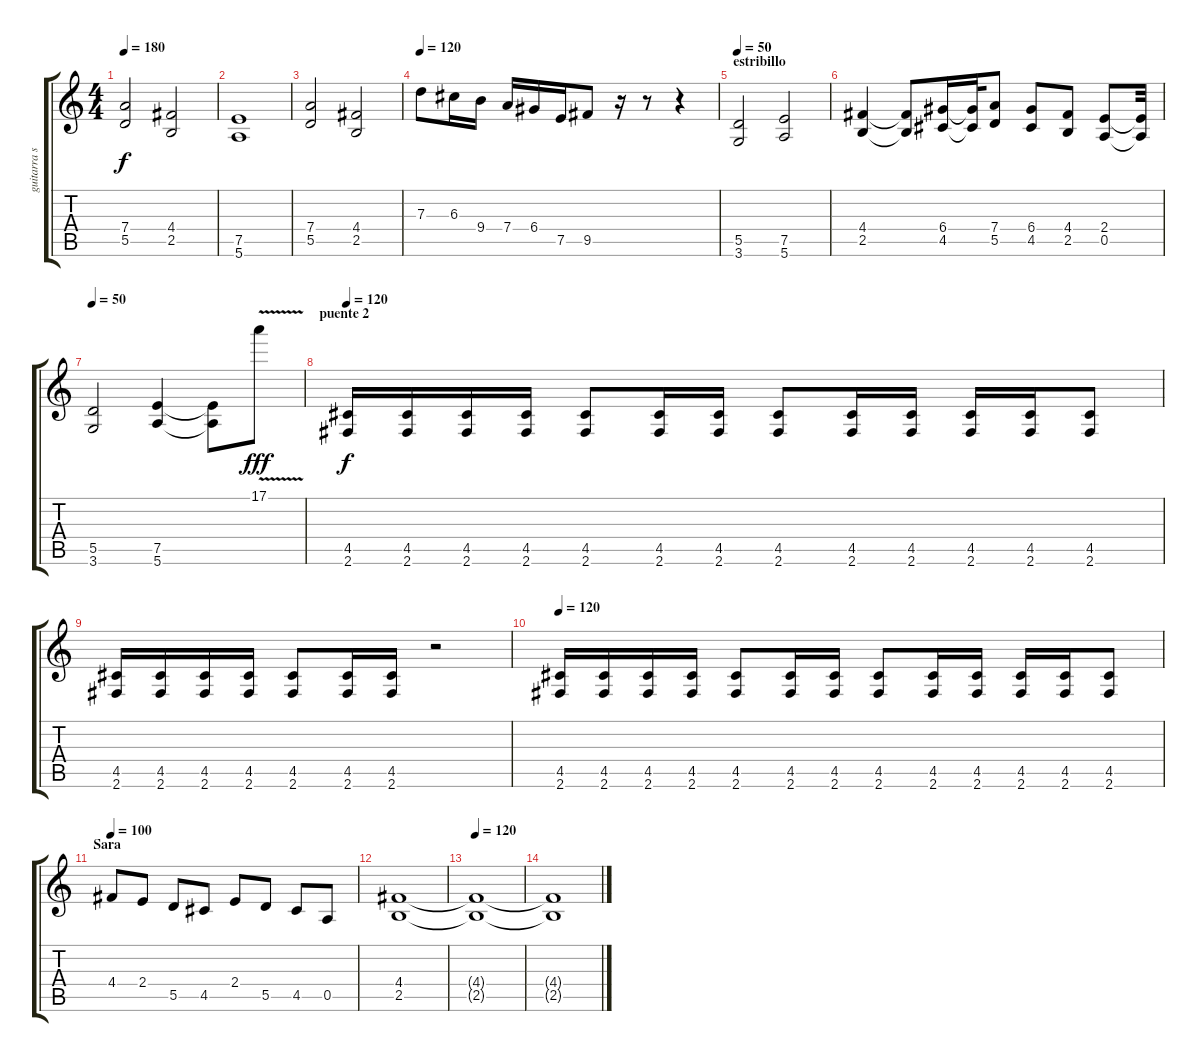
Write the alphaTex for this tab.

\track ("guitarra solista" "guitarra s") {instrument overdrivenguitar}
\staff {score tabs}
\tuning (E4 B3 G3 D3 A2 E2) {hide}
\ts (4 4)
\tempo 180
\clef g2
\ks c
(7.4 5.5).2{dy f} (4.4 2.5).2 |
(7.5 5.6).1 |
(7.4 5.5).2 (4.4 2.5).2 |
\tempo 120
7.3.8 6.3.16 9.4.16 7.4.16 6.4.16 7.5.16 9.5.8 r.16 r.8 r.4 |
\section ("" "estribillo")
\tempo 50
(5.5 3.6).2 (7.5 5.6).2 |
(4.4 2.5).4 (4.4{t} 2.5{t}).8 (6.4 4.5).16 (6.4{t} 4.5{t}).32 (7.4 5.5).8 (6.4 4.5).8 (4.4 2.5).8 (2.4 0.5).8 (2.4{t} 0.5{t}).32 |
\tempo 50
(5.5 3.6).2 (7.5 5.6).4 (7.5{t} 5.6{t}).8 17.1{v}.8{dy fff} |
\section ("" "puente 2")
\tempo 120
(4.5 2.6).16{dy f} (4.5 2.6).16 (4.5 2.6).16 (4.5 2.6).16 (4.5 2.6).8 (4.5 2.6).16 (4.5 2.6).16 (4.5 2.6).8 (4.5 2.6).16 (4.5 2.6).16 (4.5 2.6).16 (4.5 2.6).16 (4.5 2.6).8 |
(4.5 2.6).16 (4.5 2.6).16 (4.5 2.6).16 (4.5 2.6).16 (4.5 2.6).8 (4.5 2.6).16 (4.5 2.6).16 r.2 |
\tempo 120
(4.5 2.6).16 (4.5 2.6).16 (4.5 2.6).16 (4.5 2.6).16 (4.5 2.6).8 (4.5 2.6).16 (4.5 2.6).16 (4.5 2.6).8 (4.5 2.6).16 (4.5 2.6).16 (4.5 2.6).16 (4.5 2.6).16 (4.5 2.6).8 |
\section ("" "Sara")
\tempo 100
4.4.8 2.4.8 5.5.8 4.5.8 2.4.8 5.5.8 4.5.8 0.5.8 |
(4.4 2.5).1 |
\tempo 120
(4.4{t} 2.5{t}).1 |
(4.4{t} 2.5{t}).1
